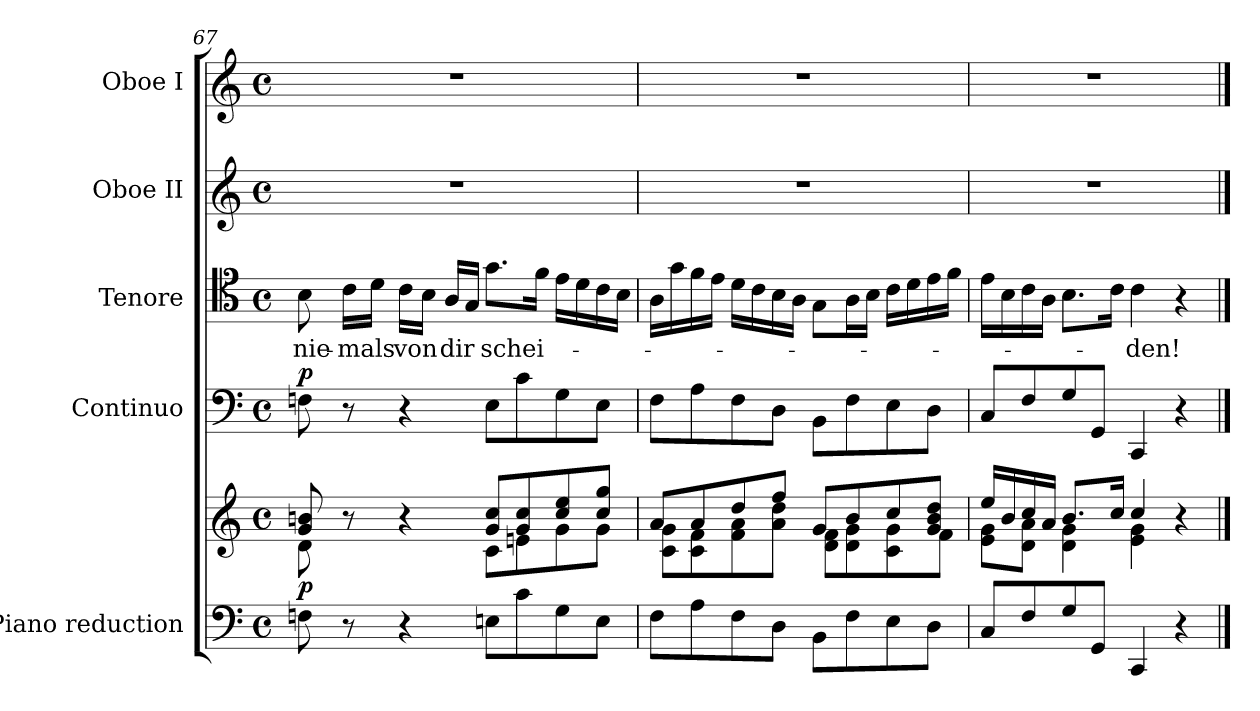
**kern	**kern	**dynam	**kern	**dynam	**kern	**text	**kern	**kern
*part5	*part5	*part5	*part4	*part4	*part3	*part3	*part2	*part1
*staff6	*staff5	*staff5/6	*staff4	*staff4	*staff3	*staff3	*staff2	*staff1
*I"Piano reduction	*	*	*I"Continuo	*	*I"Tenore	*	*I"Oboe II	*I"Oboe I
*I'Pno	*	*	*	*	*	*	*I'Ob	*I'Ob
*clefF4	*clefG2	*	*clefF4	*	*clefC4	*	*clefG2	*clefG2
*k[]	*k[]	*	*k[]	*	*k[]	*	*k[]	*k[]
*M4/4	*M4/4	*	*M4/4	*	*M4/4	*	*M4/4	*M4/4
*met(c)	*met(c)	*	*met(c)	*	*met(c)	*	*met(c)	*met(c)
=67	=67	=67	=67	=67	=67	=67	=67	=67
*	*^	*	*	*	*	*	*	*
!	!	!	!LO:DY:b	!	!LO:DY:a	!	!LO:LY:b	!	!
8Fn\	8g/ 8bn/	8d\	p	8Fn\	p	8B\	nie-	1r	1r
!	!	!	!	!	!	!	!LO:LY:b	!	!
8r	8r	8ryy	.	8r	.	16c\LL	mals	.	.
.	.	.	.	.	.	16d\JJ	.	.	.
!	!	!	!	!	!	!	!LO:LY:b	!	!
4r	4r	4ryy	.	4r	.	16c\LL	von	.	.
.	.	.	.	.	.	16B\JJ	.	.	.
!	!	!	!	!	!	!	!LO:LY:b	!	!
.	.	.	.	.	.	16A/LL	dir	.	.
.	.	.	.	.	.	16G/JJ	.	.	.
!	!	!	!	!	!	!	!LO:LY:b	!	!
8En\L	8g/ 8cc/L	8c\L	.	8E\L	.	8.g\L	schei-	.	.
8c\	8g/ 8cc/	8en\	.	8c\	.	.	.	.	.
.	.	.	.	.	.	16f\Jk	.	.	.
8G\	8cc/ 8ee/	8g\	.	8G\	.	16e\LL	.	.	.
.	.	.	.	.	.	16d\	.	.	.
8E\J	8cc/ 8gg/J	8g\J	.	8E\J	.	16c\	.	.	.
.	.	.	.	.	.	16B\JJ	.	.	.
!!LO:PB:g=z
=68	=68	=68	=68	=68	=68	=68	=68	=68	=68
8F\L	8a/L	8c\ 8g\L	.	8F\L	.	16A\LL	.	1r	1r
.	.	.	.	.	.	16g\	.	.	.
8A\	8a/	8c\ 8f\	.	8A\	.	16f\	.	.	.
.	.	.	.	.	.	16e\JJ	.	.	.
8F\	8dd/	8f\ 8a\	.	8F\	.	16d\LL	.	.	.
.	.	.	.	.	.	16c\	.	.	.
8D\J	8ff/J	8a\ 8dd\J	.	8D\J	.	16B\	.	.	.
.	.	.	.	.	.	16A\JJ	.	.	.
8BB\L	8g/L	8d\ 8f\L	.	8BB\L	.	8G\L	.	.	.
8F\	8b/	8d\ 8g\	.	8F\	.	16A\L	.	.	.
.	.	.	.	.	.	16B\JJ	.	.	.
8E\	8cc/	8c\ 8g\	.	8E\	.	16c\LL	.	.	.
.	.	.	.	.	.	16d\	.	.	.
8D\J	8g/ 8b/ 8dd/J	8f\J	.	8D\J	.	16e\	.	.	.
.	.	.	.	.	.	16f\JJ	.	.	.
=69	=69	=69	=69	=69	=69	=69	=69	=69	=69
8C/L	16ee/LL	8e\ 8g\L	.	8C/L	.	16e\LL	.	1r	1r
.	16b/	.	.	.	.	16B\	.	.	.
8F/	16cc/	8d\ 8a\J	.	8F/	.	16c\	.	.	.
.	16a/JJ	.	.	.	.	16A\JJ	.	.	.
8G/	8.b/L	4d\ 4g\	.	8G/	.	8.B\L	.	.	.
8GG/J	.	.	.	8GG/J	.	.	.	.	.
.	16cc/Jk	.	.	.	.	16c\Jk	.	.	.
!	!	!	!	!	!	!	!LO:LY:b	!	!
4CC/	4cc/	4e\ 4g\	.	4CC/	.	4c\	den!	.	.
4r	4r	4ryy	.	4r	.	4r	.	.	.
*	*v	*v	*	*	*	*	*	*	*
==	==	==	==	==	==	==	==	==
*-	*-	*-	*-	*-	*-	*-	*-	*-
